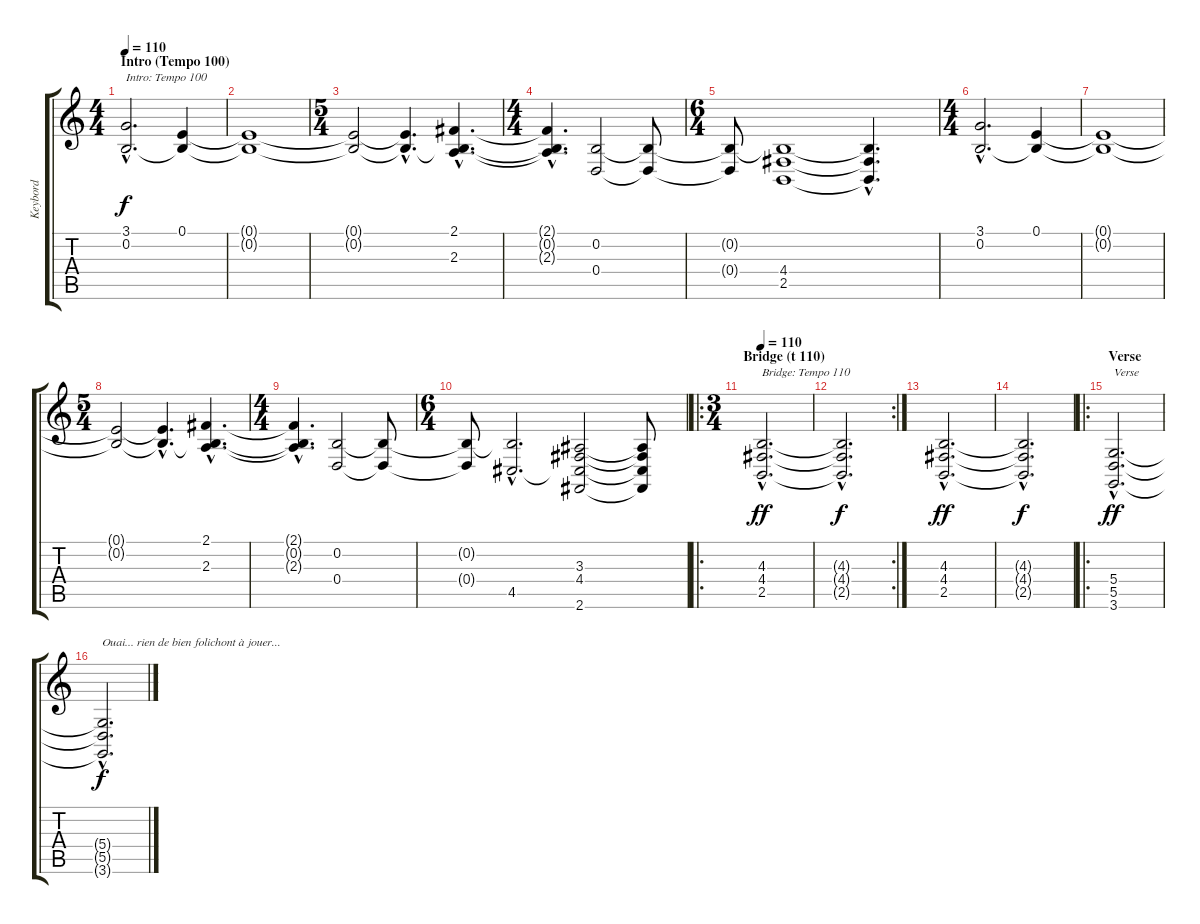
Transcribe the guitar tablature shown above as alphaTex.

\track ("Keybord" "Keybord") {instrument synthstrings1}
\staff {score tabs}
\tuning (E4 B3 G3 D3 A2 E2) {hide}
\ts (4 4)
\section ("" "Intro (Tempo 100)")
\tempo 110
\tempo 100
\tempo 110
\clef g2
\ks c
(3.1{hac} 0.2{hac}).2{d txt "Intro: Tempo 100" dy f volume 4 instrument synthstrings1} (0.1 0.2{t}).4 |
(0.1{t} 0.2{t}).1 |
\ts (5 4)
(0.1{t} 0.2{t}).2 (0.1{hac t} 0.2{hac t}).4{d} (2.1{hac} 0.2{hac t} 2.3{hac}).4{d} |
\ts (4 4)
(2.1{hac t} 0.2{hac t} 2.3{hac t}).4{d} (0.2 0.4).2 (0.2{t} 0.4{t}).8 |
\ts (6 4)
(0.2{t} 0.4{t}).8 (0.2{t} 4.4 2.5).1 (0.2{hac t} 4.4{hac t} 2.5{hac t}).4{d} |
\ts (4 4)
(3.1{hac} 0.2{hac}).2{d} (0.1 0.2{t}).4 |
(0.1{t} 0.2{t}).1 |
\ts (5 4)
(0.1{t} 0.2{t}).2 (0.1{hac t} 0.2{hac t}).4{d} (2.1{hac} 0.2{hac t} 2.3{hac}).4{d} |
\ts (4 4)
(2.1{hac t} 0.2{hac t} 2.3{hac t}).4{d} (0.2 0.4).2 (0.2{t} 0.4{t}).8 |
\ts (6 4)
(0.2{t} 0.4{t}).8 (0.2{hac t} 4.5{hac}).2{d} (3.3 4.4 4.5{t} 2.6).2 (3.3{t} 4.4{t} 4.5{t} 2.6{t}).8 |
\ro
\ts (3 4)
\section ("" "Bridge (t 110)")
\tempo 110
(4.3{hac} 4.4{hac} 2.5{hac}).2{d txt "Bridge: Tempo 110" dy ff volume 6} |
\rc 2
(4.3{hac t} 4.4{hac t} 2.5{hac t}).2{d dy f} |
(4.3{hac} 4.4{hac} 2.5{hac}).2{d dy ff} |
(4.3{hac t} 4.4{hac t} 2.5{hac t}).2{d dy f} |
\ro
\section ("" "Verse")
(5.4{hac} 5.5{hac} 3.6{hac}).2{d txt "Verse" dy ff} |
(5.4{hac t} 5.5{hac t} 3.6{hac t}).2{d txt "Ouai... rien de bien folichont à jouer..." dy f}
